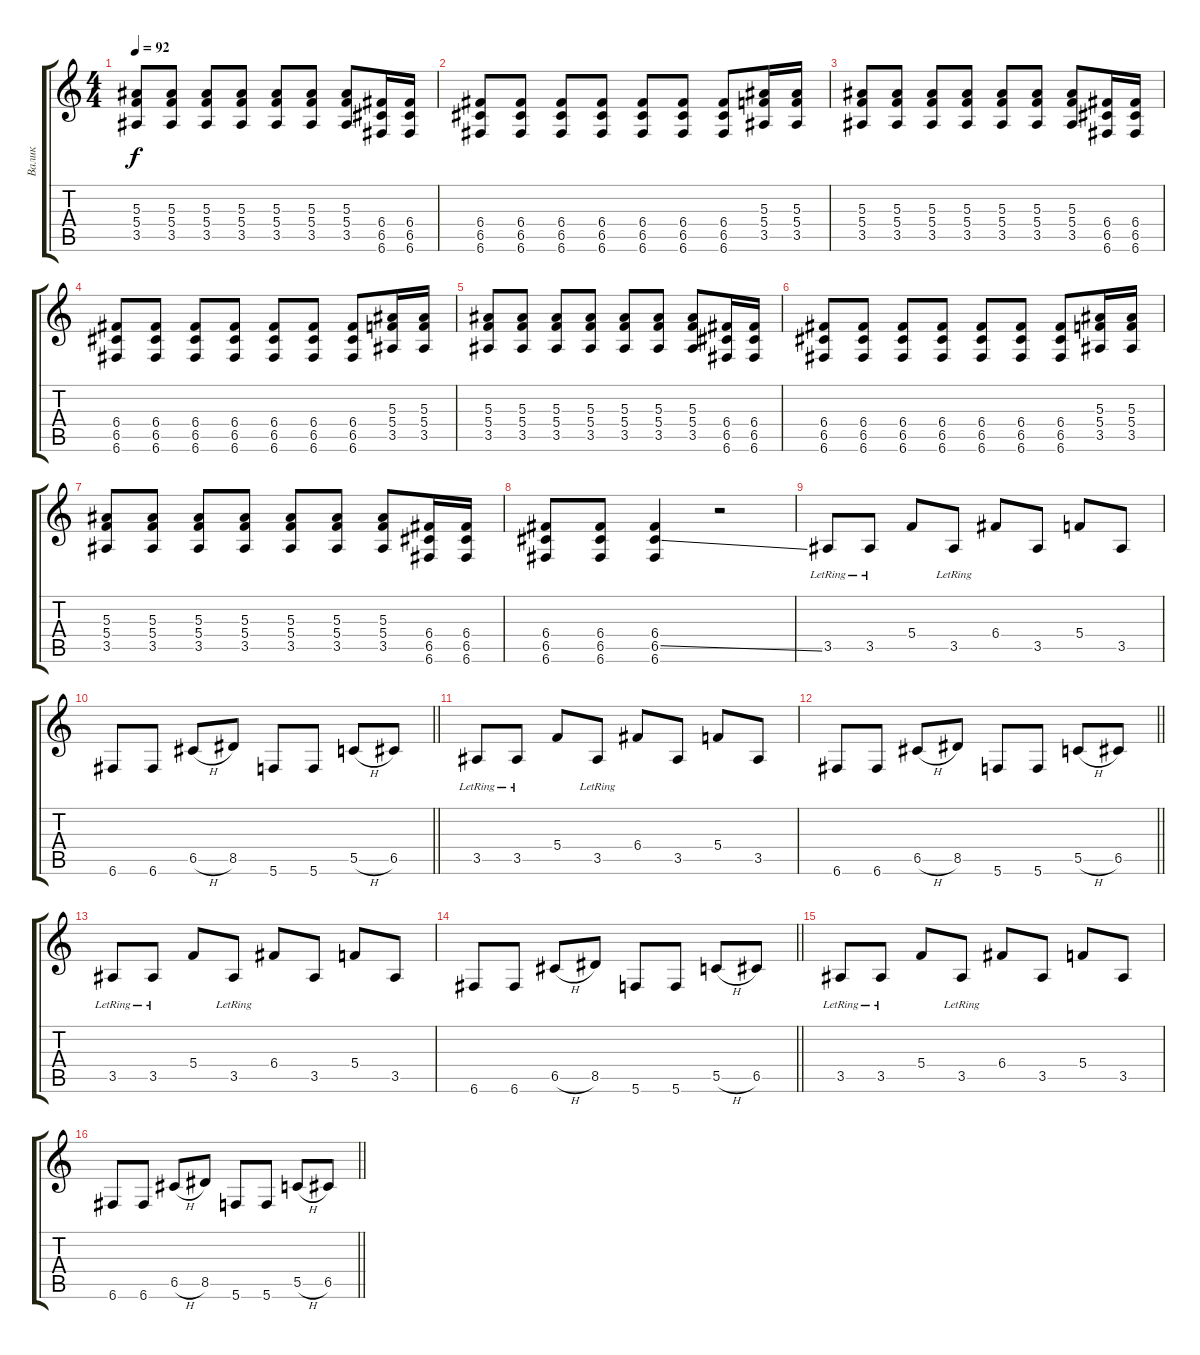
\track ("Валик" "Валик") {instrument distortionguitar}
\staff {score tabs}
\tuning (D4 A3 F3 C3 G2 C2) {hide}
\ts (4 4)
\tempo 92
\clef g2
\ks c
(5.3 5.4 3.5).8{dy f volume 11} (5.3 5.4 3.5).8 (5.3 5.4 3.5).8 (5.3 5.4 3.5).8 (5.3 5.4 3.5).8 (5.3 5.4 3.5).8 (5.3 5.4 3.5).8 (6.4 6.5 6.6).16 (6.4 6.5 6.6).16 |
(6.4 6.5 6.6).8 (6.4 6.5 6.6).8 (6.4 6.5 6.6).8 (6.4 6.5 6.6).8 (6.4 6.5 6.6).8 (6.4 6.5 6.6).8 (6.4 6.5 6.6).8 (5.3 5.4 3.5).16 (5.3 5.4 3.5).16 |
(5.3 5.4 3.5).8 (5.3 5.4 3.5).8 (5.3 5.4 3.5).8 (5.3 5.4 3.5).8 (5.3 5.4 3.5).8 (5.3 5.4 3.5).8 (5.3 5.4 3.5).8 (6.4 6.5 6.6).16 (6.4 6.5 6.6).16 |
(6.4 6.5 6.6).8 (6.4 6.5 6.6).8 (6.4 6.5 6.6).8 (6.4 6.5 6.6).8 (6.4 6.5 6.6).8 (6.4 6.5 6.6).8 (6.4 6.5 6.6).8 (5.3 5.4 3.5).16 (5.3 5.4 3.5).16 |
(5.3 5.4 3.5).8 (5.3 5.4 3.5).8 (5.3 5.4 3.5).8 (5.3 5.4 3.5).8 (5.3 5.4 3.5).8 (5.3 5.4 3.5).8 (5.3 5.4 3.5).8 (6.4 6.5 6.6).16 (6.4 6.5 6.6).16 |
(6.4 6.5 6.6).8 (6.4 6.5 6.6).8 (6.4 6.5 6.6).8 (6.4 6.5 6.6).8 (6.4 6.5 6.6).8 (6.4 6.5 6.6).8 (6.4 6.5 6.6).8 (5.3 5.4 3.5).16 (5.3 5.4 3.5).16 |
(5.3 5.4 3.5).8 (5.3 5.4 3.5).8 (5.3 5.4 3.5).8 (5.3 5.4 3.5).8 (5.3 5.4 3.5).8 (5.3 5.4 3.5).8 (5.3 5.4 3.5).8 (6.4 6.5 6.6).16 (6.4 6.5 6.6).16 |
(6.4 6.5 6.6).8 (6.4 6.5 6.6).8 (6.4 6.5{ss} 6.6).4 r.2 |
3.5{lr}.8 3.5{lr}.8 5.4.8 3.5{lr}.8 6.4.8 3.5.8 5.4.8 3.5.8 |
\barLineRight lightlight
6.6.8 6.6.8 6.5{h}.8 8.5.8 5.6.8 5.6.8 5.5{h}.8 6.5.8 |
3.5{lr}.8 3.5{lr}.8 5.4.8 3.5{lr}.8 6.4.8 3.5.8 5.4.8 3.5.8 |
\barLineRight lightlight
6.6.8 6.6.8 6.5{h}.8 8.5.8 5.6.8 5.6.8 5.5{h}.8 6.5.8 |
3.5{lr}.8 3.5{lr}.8 5.4.8 3.5{lr}.8 6.4.8 3.5.8 5.4.8 3.5.8 |
\barLineRight lightlight
6.6.8 6.6.8 6.5{h}.8 8.5.8 5.6.8 5.6.8 5.5{h}.8 6.5.8 |
3.5{lr}.8 3.5{lr}.8 5.4.8 3.5{lr}.8 6.4.8 3.5.8 5.4.8 3.5.8 |
\barLineRight lightlight
6.6.8 6.6.8 6.5{h}.8 8.5.8 5.6.8 5.6.8 5.5{h}.8 6.5.8
